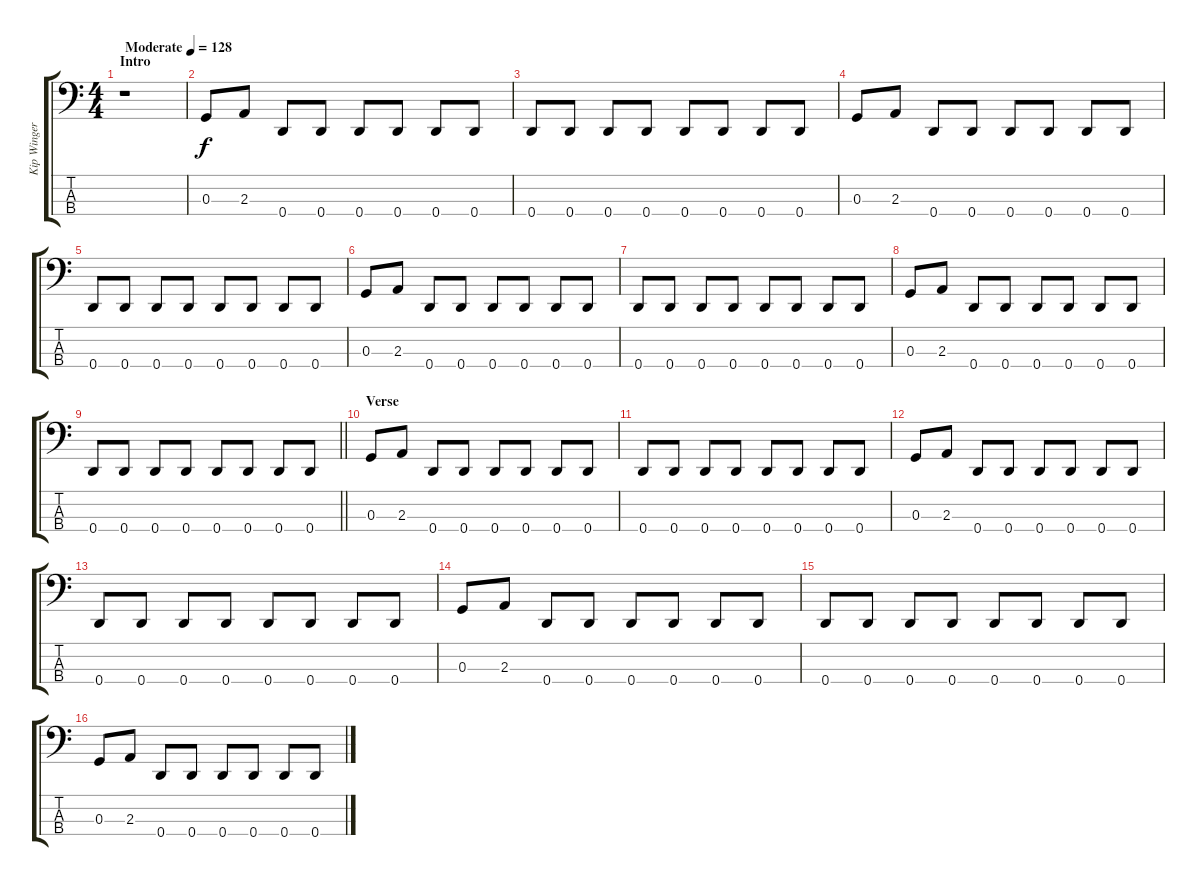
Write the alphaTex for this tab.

\track ("Kip Winger" "Kip Winger") {instrument electricbassfinger}
\staff {score tabs}
\tuning (F2 C2 G1 D1) {hide}
\ts (4 4)
\section ("" "Intro")
\tempo (128 "Moderate")
\clef f4
\ks c
r.1{dy f instrument electricbassfinger} |
0.3.8 2.3.8 0.4.8 0.4.8 0.4.8 0.4.8 0.4.8 0.4.8 |
0.4.8 0.4.8 0.4.8 0.4.8 0.4.8 0.4.8 0.4.8 0.4.8 |
0.3.8 2.3.8 0.4.8 0.4.8 0.4.8 0.4.8 0.4.8 0.4.8 |
0.4.8 0.4.8 0.4.8 0.4.8 0.4.8 0.4.8 0.4.8 0.4.8 |
0.3.8 2.3.8 0.4.8 0.4.8 0.4.8 0.4.8 0.4.8 0.4.8 |
0.4.8 0.4.8 0.4.8 0.4.8 0.4.8 0.4.8 0.4.8 0.4.8 |
0.3.8 2.3.8 0.4.8 0.4.8 0.4.8 0.4.8 0.4.8 0.4.8 |
\barLineRight lightlight
0.4.8 0.4.8 0.4.8 0.4.8 0.4.8 0.4.8 0.4.8 0.4.8 |
\section ("" "Verse")
0.3.8 2.3.8 0.4.8 0.4.8 0.4.8 0.4.8 0.4.8 0.4.8 |
0.4.8 0.4.8 0.4.8 0.4.8 0.4.8 0.4.8 0.4.8 0.4.8 |
0.3.8 2.3.8 0.4.8 0.4.8 0.4.8 0.4.8 0.4.8 0.4.8 |
0.4.8 0.4.8 0.4.8 0.4.8 0.4.8 0.4.8 0.4.8 0.4.8 |
0.3.8 2.3.8 0.4.8 0.4.8 0.4.8 0.4.8 0.4.8 0.4.8 |
0.4.8 0.4.8 0.4.8 0.4.8 0.4.8 0.4.8 0.4.8 0.4.8 |
0.3.8 2.3.8 0.4.8 0.4.8 0.4.8 0.4.8 0.4.8 0.4.8
